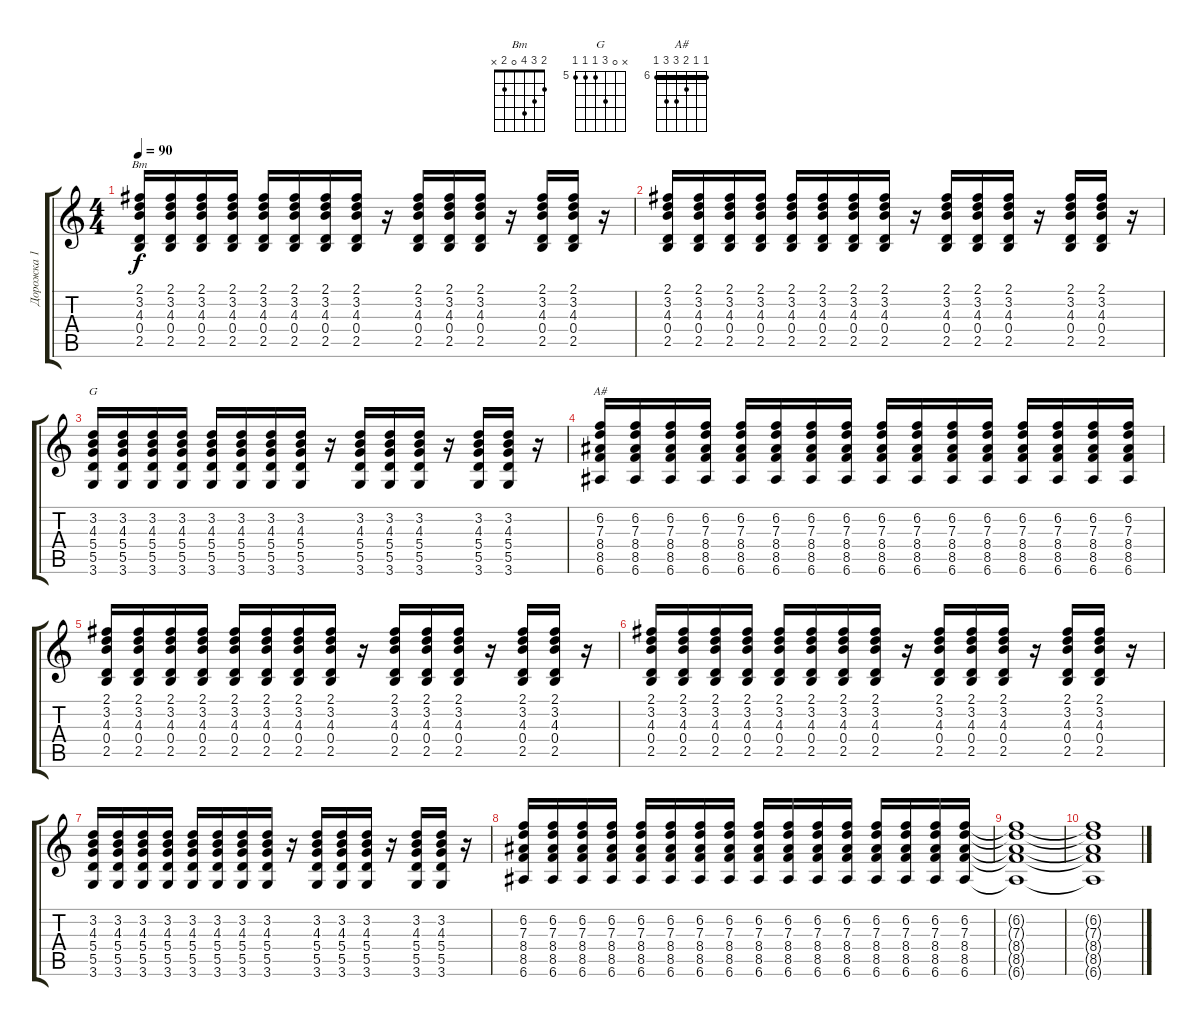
\track ("Дорожка 1" "Дорожка 1") {instrument distortionguitar}
\staff {score tabs}
\tuning (E4 B3 G3 D3 A2 E2) {hide}
\chord ("Bm" 2 3 4 0 2 x)
\chord ("G" x 0 7 5 5 5) {firstfret 5}
\chord ("A#" 6 6 7 8 8 6) {firstfret 6 barre 6}
\ts (4 4)
\tempo 90
\clef g2
\ks c
(2.1 3.2 4.3 0.4 2.5).16{ch "Bm" dy f} (2.1 3.2 4.3 0.4 2.5).16 (2.1 3.2 4.3 0.4 2.5).16 (2.1 3.2 4.3 0.4 2.5).16 (2.1 3.2 4.3 0.4 2.5).16 (2.1 3.2 4.3 0.4 2.5).16 (2.1 3.2 4.3 0.4 2.5).16 (2.1 3.2 4.3 0.4 2.5).16 r.16 (2.1 3.2 4.3 0.4 2.5).16 (2.1 3.2 4.3 0.4 2.5).16 (2.1 3.2 4.3 0.4 2.5).16 r.16 (2.1 3.2 4.3 0.4 2.5).16 (2.1 3.2 4.3 0.4 2.5).16 r.16 |
(2.1 3.2 4.3 0.4 2.5).16 (2.1 3.2 4.3 0.4 2.5).16 (2.1 3.2 4.3 0.4 2.5).16 (2.1 3.2 4.3 0.4 2.5).16 (2.1 3.2 4.3 0.4 2.5).16 (2.1 3.2 4.3 0.4 2.5).16 (2.1 3.2 4.3 0.4 2.5).16 (2.1 3.2 4.3 0.4 2.5).16 r.16 (2.1 3.2 4.3 0.4 2.5).16 (2.1 3.2 4.3 0.4 2.5).16 (2.1 3.2 4.3 0.4 2.5).16 r.16 (2.1 3.2 4.3 0.4 2.5).16 (2.1 3.2 4.3 0.4 2.5).16 r.16 |
(3.2 4.3 5.4 5.5 3.6).16{ch "G"} (3.2 4.3 5.4 5.5 3.6).16 (3.2 4.3 5.4 5.5 3.6).16 (3.2 4.3 5.4 5.5 3.6).16 (3.2 4.3 5.4 5.5 3.6).16 (3.2 4.3 5.4 5.5 3.6).16 (3.2 4.3 5.4 5.5 3.6).16 (3.2 4.3 5.4 5.5 3.6).16 r.16 (3.2 4.3 5.4 5.5 3.6).16 (3.2 4.3 5.4 5.5 3.6).16 (3.2 4.3 5.4 5.5 3.6).16 r.16 (3.2 4.3 5.4 5.5 3.6).16 (3.2 4.3 5.4 5.5 3.6).16 r.16 |
(6.2 7.3 8.4 8.5 6.6).16{ch "A#"} (6.2 7.3 8.4 8.5 6.6).16 (6.2 7.3 8.4 8.5 6.6).16 (6.2 7.3 8.4 8.5 6.6).16 (6.2 7.3 8.4 8.5 6.6).16 (6.2 7.3 8.4 8.5 6.6).16 (6.2 7.3 8.4 8.5 6.6).16 (6.2 7.3 8.4 8.5 6.6).16 (6.2 7.3 8.4 8.5 6.6).16 (6.2 7.3 8.4 8.5 6.6).16 (6.2 7.3 8.4 8.5 6.6).16 (6.2 7.3 8.4 8.5 6.6).16 (6.2 7.3 8.4 8.5 6.6).16 (6.2 7.3 8.4 8.5 6.6).16 (6.2 7.3 8.4 8.5 6.6).16 (6.2 7.3 8.4 8.5 6.6).16 |
(2.1 3.2 4.3 0.4 2.5).16 (2.1 3.2 4.3 0.4 2.5).16 (2.1 3.2 4.3 0.4 2.5).16 (2.1 3.2 4.3 0.4 2.5).16 (2.1 3.2 4.3 0.4 2.5).16 (2.1 3.2 4.3 0.4 2.5).16 (2.1 3.2 4.3 0.4 2.5).16 (2.1 3.2 4.3 0.4 2.5).16 r.16 (2.1 3.2 4.3 0.4 2.5).16 (2.1 3.2 4.3 0.4 2.5).16 (2.1 3.2 4.3 0.4 2.5).16 r.16 (2.1 3.2 4.3 0.4 2.5).16 (2.1 3.2 4.3 0.4 2.5).16 r.16 |
(2.1 3.2 4.3 0.4 2.5).16 (2.1 3.2 4.3 0.4 2.5).16 (2.1 3.2 4.3 0.4 2.5).16 (2.1 3.2 4.3 0.4 2.5).16 (2.1 3.2 4.3 0.4 2.5).16 (2.1 3.2 4.3 0.4 2.5).16 (2.1 3.2 4.3 0.4 2.5).16 (2.1 3.2 4.3 0.4 2.5).16 r.16 (2.1 3.2 4.3 0.4 2.5).16 (2.1 3.2 4.3 0.4 2.5).16 (2.1 3.2 4.3 0.4 2.5).16 r.16 (2.1 3.2 4.3 0.4 2.5).16 (2.1 3.2 4.3 0.4 2.5).16 r.16 |
(3.2 4.3 5.4 5.5 3.6).16 (3.2 4.3 5.4 5.5 3.6).16 (3.2 4.3 5.4 5.5 3.6).16 (3.2 4.3 5.4 5.5 3.6).16 (3.2 4.3 5.4 5.5 3.6).16 (3.2 4.3 5.4 5.5 3.6).16 (3.2 4.3 5.4 5.5 3.6).16 (3.2 4.3 5.4 5.5 3.6).16 r.16 (3.2 4.3 5.4 5.5 3.6).16 (3.2 4.3 5.4 5.5 3.6).16 (3.2 4.3 5.4 5.5 3.6).16 r.16 (3.2 4.3 5.4 5.5 3.6).16 (3.2 4.3 5.4 5.5 3.6).16 r.16 |
(6.2 7.3 8.4 8.5 6.6).16 (6.2 7.3 8.4 8.5 6.6).16 (6.2 7.3 8.4 8.5 6.6).16 (6.2 7.3 8.4 8.5 6.6).16 (6.2 7.3 8.4 8.5 6.6).16 (6.2 7.3 8.4 8.5 6.6).16 (6.2 7.3 8.4 8.5 6.6).16 (6.2 7.3 8.4 8.5 6.6).16 (6.2 7.3 8.4 8.5 6.6).16 (6.2 7.3 8.4 8.5 6.6).16 (6.2 7.3 8.4 8.5 6.6).16 (6.2 7.3 8.4 8.5 6.6).16 (6.2 7.3 8.4 8.5 6.6).16 (6.2 7.3 8.4 8.5 6.6).16 (6.2 7.3 8.4 8.5 6.6).16 (6.2 7.3 8.4 8.5 6.6).16 |
(6.2{t} 7.3{t} 8.4{t} 8.5{t} 6.6{t}).1 |
(6.2{t} 7.3{t} 8.4{t} 8.5{t} 6.6{t}).1
